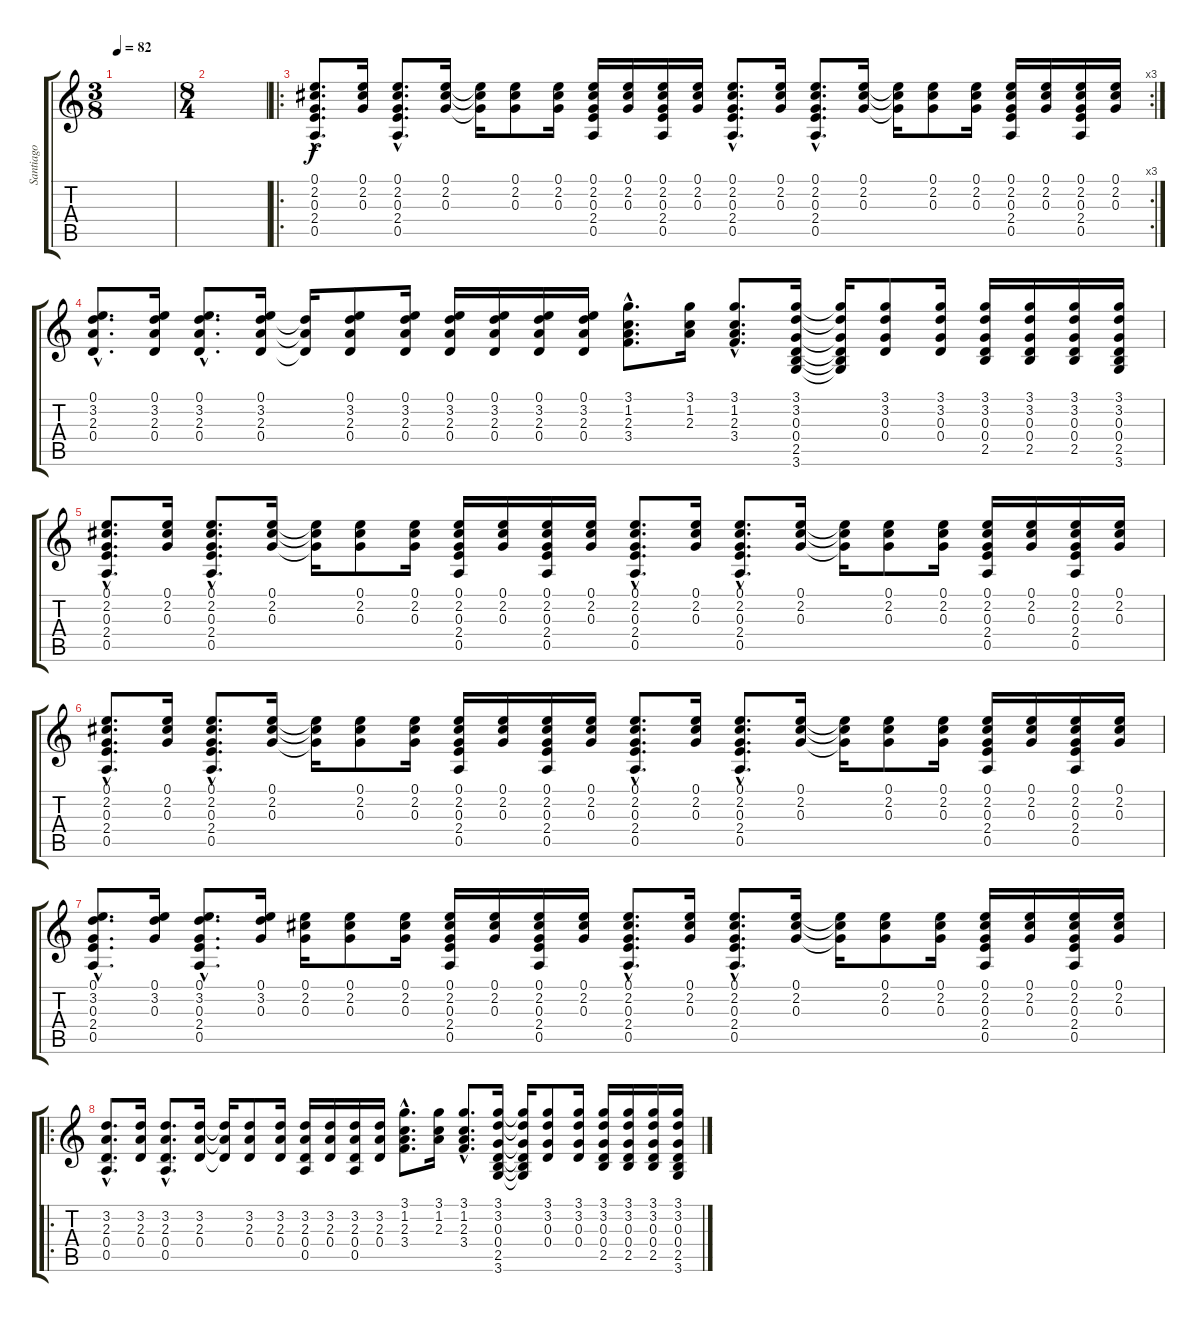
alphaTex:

\track ("Santiago" "Santiago") {instrument distortionguitar}
\staff {score tabs}
\tuning (E4 B3 G3 D3 A2 E2) {hide}
\ts (3 8)
\tempo 82
\clef g2
\ks c
|
\ts (8 4)
|
\ro
\rc 3
(0.1{hac} 2.2{hac} 0.3{hac} 2.4{hac} 0.5{hac}).8{d} (0.1 2.2 0.3).16 (0.1{hac} 2.2{hac} 0.3{hac} 2.4{hac} 0.5{hac}).8{d} (0.1 2.2 0.3).16 (0.1{t} 2.2{t} 0.3{t}).16 (0.1 2.2 0.3).8 (0.1 2.2 0.3).16 (0.1 2.2 0.3 2.4 0.5).16 (0.1 2.2 0.3).16 (0.1 2.2 0.3 2.4 0.5).16 (0.1 2.2 0.3).16 (0.1{hac} 2.2{hac} 0.3{hac} 2.4{hac} 0.5{hac}).8{d} (0.1 2.2 0.3).16 (0.1{hac} 2.2{hac} 0.3{hac} 2.4{hac} 0.5{hac}).8{d} (0.1 2.2 0.3).16 (0.1{t} 2.2{t} 0.3{t}).16 (0.1 2.2 0.3).8 (0.1 2.2 0.3).16 (0.1 2.2 0.3 2.4 0.5).16 (0.1 2.2 0.3).16 (0.1 2.2 0.3 2.4 0.5).16 (0.1 2.2 0.3).16 |
(0.1{hac} 3.2{hac} 2.3{hac} 0.4{hac}).8{d} (0.1 3.2 2.3 0.4).16 (0.1{hac} 3.2{hac} 2.3{hac} 0.4{hac}).8{d} (0.1 3.2 2.3 0.4).16 (3.2{t} 2.3{t} 0.4{t}).16 (0.1 3.2 2.3 0.4).8 (0.1 3.2 2.3 0.4).16 (0.1 3.2 2.3 0.4).16 (0.1 3.2 2.3 0.4).16 (0.1 3.2 2.3 0.4).16 (0.1 3.2 2.3 0.4).16 (3.1{hac} 1.2{hac} 2.3{hac} 3.4{hac}).8{d} (3.1 1.2 2.3).16 (3.1{hac} 1.2{hac} 2.3{hac} 3.4{hac}).8{d} (3.1 3.2 0.3 0.4 2.5 3.6).16 (3.1{t} 3.2{t} 0.3{t} 0.4{t} 2.5{t} 3.6{t}).16 (3.1 3.2 0.3 0.4).8 (3.1 3.2 0.3 0.4).16 (3.1 3.2 0.3 0.4 2.5).16 (3.1 3.2 0.3 0.4 2.5).16 (3.1 3.2 0.3 0.4 2.5).16 (3.1 3.2 0.3 0.4 2.5 3.6).16 |
(0.1{hac} 2.2{hac} 0.3{hac} 2.4{hac} 0.5{hac}).8{d} (0.1 2.2 0.3).16 (0.1{hac} 2.2{hac} 0.3{hac} 2.4{hac} 0.5{hac}).8{d} (0.1 2.2 0.3).16 (0.1{t} 2.2{t} 0.3{t}).16 (0.1 2.2 0.3).8 (0.1 2.2 0.3).16 (0.1 2.2 0.3 2.4 0.5).16 (0.1 2.2 0.3).16 (0.1 2.2 0.3 2.4 0.5).16 (0.1 2.2 0.3).16 (0.1{hac} 2.2{hac} 0.3{hac} 2.4{hac} 0.5{hac}).8{d} (0.1 2.2 0.3).16 (0.1{hac} 2.2{hac} 0.3{hac} 2.4{hac} 0.5{hac}).8{d} (0.1 2.2 0.3).16 (0.1{t} 2.2{t} 0.3{t}).16 (0.1 2.2 0.3).8 (0.1 2.2 0.3).16 (0.1 2.2 0.3 2.4 0.5).16 (0.1 2.2 0.3).16 (0.1 2.2 0.3 2.4 0.5).16 (0.1 2.2 0.3).16 |
(0.1{hac} 2.2{hac} 0.3{hac} 2.4{hac} 0.5{hac}).8{d} (0.1 2.2 0.3).16 (0.1{hac} 2.2{hac} 0.3{hac} 2.4{hac} 0.5{hac}).8{d} (0.1 2.2 0.3).16 (0.1{t} 2.2{t} 0.3{t}).16 (0.1 2.2 0.3).8 (0.1 2.2 0.3).16 (0.1 2.2 0.3 2.4 0.5).16 (0.1 2.2 0.3).16 (0.1 2.2 0.3 2.4 0.5).16 (0.1 2.2 0.3).16 (0.1{hac} 2.2{hac} 0.3{hac} 2.4{hac} 0.5{hac}).8{d} (0.1 2.2 0.3).16 (0.1{hac} 2.2{hac} 0.3{hac} 2.4{hac} 0.5{hac}).8{d} (0.1 2.2 0.3).16 (0.1{t} 2.2{t} 0.3{t}).16 (0.1 2.2 0.3).8 (0.1 2.2 0.3).16 (0.1 2.2 0.3 2.4 0.5).16 (0.1 2.2 0.3).16 (0.1 2.2 0.3 2.4 0.5).16 (0.1 2.2 0.3).16 |
(0.1{hac} 3.2{hac} 0.3{hac} 2.4{hac} 0.5{hac}).8{d} (0.1 3.2 0.3).16 (0.1{hac} 3.2{hac} 0.3{hac} 2.4{hac} 0.5{hac}).8{d} (0.1 3.2 0.3).16 (0.1 2.2 0.3).16 (0.1 2.2 0.3).8 (0.1 2.2 0.3).16 (0.1 2.2 0.3 2.4 0.5).16 (0.1 2.2 0.3).16 (0.1 2.2 0.3 2.4 0.5).16 (0.1 2.2 0.3).16 (0.1{hac} 2.2{hac} 0.3{hac} 2.4{hac} 0.5{hac}).8{d} (0.1 2.2 0.3).16 (0.1{hac} 2.2{hac} 0.3{hac} 2.4{hac} 0.5{hac}).8{d} (0.1 2.2 0.3).16 (0.1{t} 2.2{t} 0.3{t}).16 (0.1 2.2 0.3).8 (0.1 2.2 0.3).16 (0.1 2.2 0.3 2.4 0.5).16 (0.1 2.2 0.3).16 (0.1 2.2 0.3 2.4 0.5).16 (0.1 2.2 0.3).16 |
\ro
(3.2{hac} 2.3{hac} 0.4{hac} 0.5{hac}).8{d} (3.2 2.3 0.4).16 (3.2{hac} 2.3{hac} 0.4{hac} 0.5{hac}).8{d} (3.2 2.3 0.4).16 (3.2{t} 2.3{t} 0.4{t}).16 (3.2 2.3 0.4).8 (3.2 2.3 0.4).16 (3.2 2.3 0.4 0.5).16 (3.2 2.3 0.4).16 (3.2 2.3 0.4 0.5).16 (3.2 2.3 0.4).16 (3.1{hac} 1.2{hac} 2.3{hac} 3.4{hac}).8{d} (3.1 1.2 2.3).16 (3.1{hac} 1.2{hac} 2.3{hac} 3.4{hac}).8{d} (3.1 3.2 0.3 0.4 2.5 3.6).16 (3.1{t} 3.2{t} 0.3{t} 0.4{t} 2.5{t} 3.6{t}).16 (3.1 3.2 0.3 0.4).8 (3.1 3.2 0.3 0.4).16 (3.1 3.2 0.3 0.4 2.5).16 (3.1 3.2 0.3 0.4 2.5).16 (3.1 3.2 0.3 0.4 2.5).16 (3.1 3.2 0.3 0.4 2.5 3.6).16
